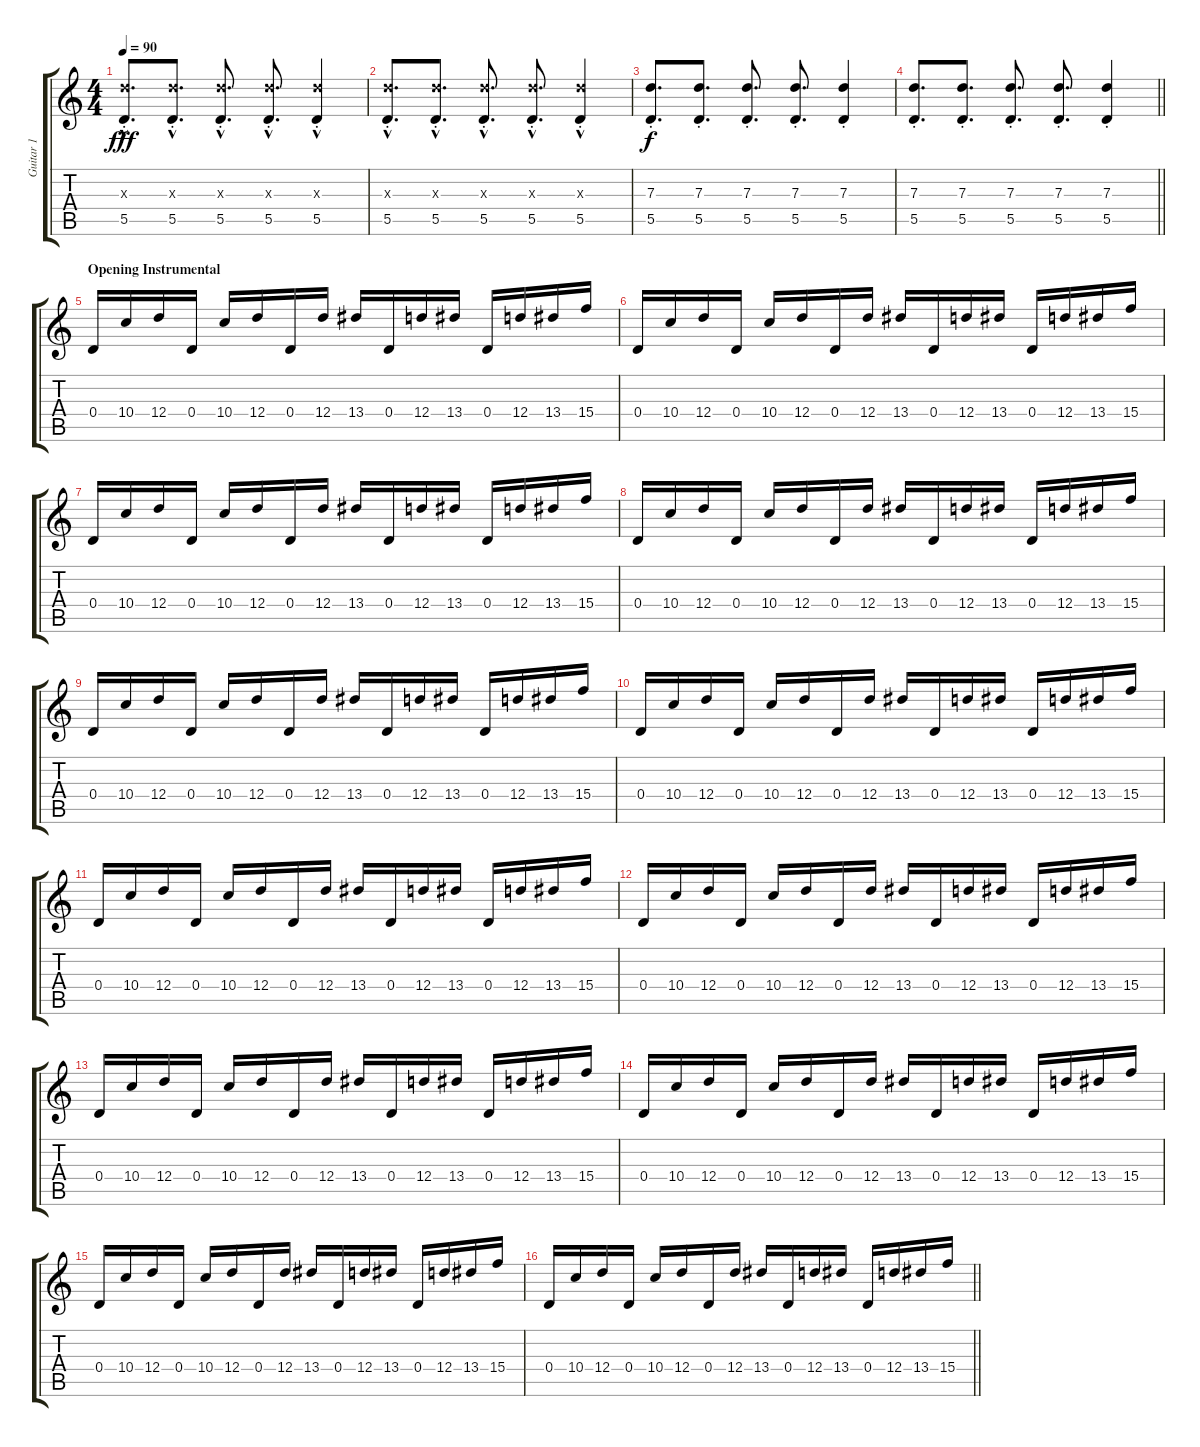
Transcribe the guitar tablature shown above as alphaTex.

\track ("Guitar 1" "Guitar 1") {instrument distortionguitar}
\staff {score tabs}
\tuning (E4 B3 G3 D3 A2 E2) {hide}
\ts (4 4)
\tempo 90
\clef g2
\ks c
(7.3{hac st x} 5.5{st}).8{d dy fff} (7.3{hac st x} 5.5{st}).8{d} (7.3{hac st x} 5.5{st}).8{d} (7.3{hac st x} 5.5{st}).8{d} (7.3{hac st x} 5.5{st}).4 |
(7.3{hac st x} 5.5{st}).8{d} (7.3{hac st x} 5.5{st}).8{d} (7.3{hac st x} 5.5{st}).8{d} (7.3{hac st x} 5.5{st}).8{d} (7.3{hac st x} 5.5{st}).4 |
(7.3{st} 5.5{st}).8{d dy f} (7.3{st} 5.5{st}).8{d} (7.3{st} 5.5{st}).8{d} (7.3{st} 5.5{st}).8{d} (7.3{st} 5.5{st}).4 |
\barLineRight lightlight
(7.3{st} 5.5{st}).8{d} (7.3{st} 5.5{st}).8{d} (7.3{st} 5.5{st}).8{d} (7.3{st} 5.5{st}).8{d} (7.3{st} 5.5{st}).4 |
\section ("" "Opening Instrumental")
0.4.16{volume 10} 10.4.16 12.4.16 0.4.16 10.4.16 12.4.16 0.4.16 12.4.16 13.4.16 0.4.16 12.4.16 13.4.16 0.4.16 12.4.16 13.4.16 15.4.16 |
0.4.16 10.4.16 12.4.16 0.4.16 10.4.16 12.4.16 0.4.16 12.4.16 13.4.16 0.4.16 12.4.16 13.4.16 0.4.16 12.4.16 13.4.16 15.4.16 |
0.4.16 10.4.16 12.4.16 0.4.16 10.4.16 12.4.16 0.4.16 12.4.16 13.4.16 0.4.16 12.4.16 13.4.16 0.4.16 12.4.16 13.4.16 15.4.16 |
0.4.16 10.4.16 12.4.16 0.4.16 10.4.16 12.4.16 0.4.16 12.4.16 13.4.16 0.4.16 12.4.16 13.4.16 0.4.16 12.4.16 13.4.16 15.4.16 |
0.4.16 10.4.16 12.4.16 0.4.16 10.4.16 12.4.16 0.4.16 12.4.16 13.4.16 0.4.16 12.4.16 13.4.16 0.4.16 12.4.16 13.4.16 15.4.16 |
0.4.16 10.4.16 12.4.16 0.4.16 10.4.16 12.4.16 0.4.16 12.4.16 13.4.16 0.4.16 12.4.16 13.4.16 0.4.16 12.4.16 13.4.16 15.4.16 |
0.4.16 10.4.16 12.4.16 0.4.16 10.4.16 12.4.16 0.4.16 12.4.16 13.4.16 0.4.16 12.4.16 13.4.16 0.4.16 12.4.16 13.4.16 15.4.16 |
0.4.16 10.4.16 12.4.16 0.4.16 10.4.16 12.4.16 0.4.16 12.4.16 13.4.16 0.4.16 12.4.16 13.4.16 0.4.16 12.4.16 13.4.16 15.4.16 |
0.4.16 10.4.16 12.4.16 0.4.16 10.4.16 12.4.16 0.4.16 12.4.16 13.4.16 0.4.16 12.4.16 13.4.16 0.4.16 12.4.16 13.4.16 15.4.16 |
0.4.16 10.4.16 12.4.16 0.4.16 10.4.16 12.4.16 0.4.16 12.4.16 13.4.16 0.4.16 12.4.16 13.4.16 0.4.16 12.4.16 13.4.16 15.4.16 |
0.4.16 10.4.16 12.4.16 0.4.16 10.4.16 12.4.16 0.4.16 12.4.16 13.4.16 0.4.16 12.4.16 13.4.16 0.4.16 12.4.16 13.4.16 15.4.16 |
\barLineRight lightlight
0.4.16 10.4.16 12.4.16 0.4.16 10.4.16 12.4.16 0.4.16 12.4.16 13.4.16 0.4.16 12.4.16 13.4.16 0.4.16 12.4.16 13.4.16 15.4.16
